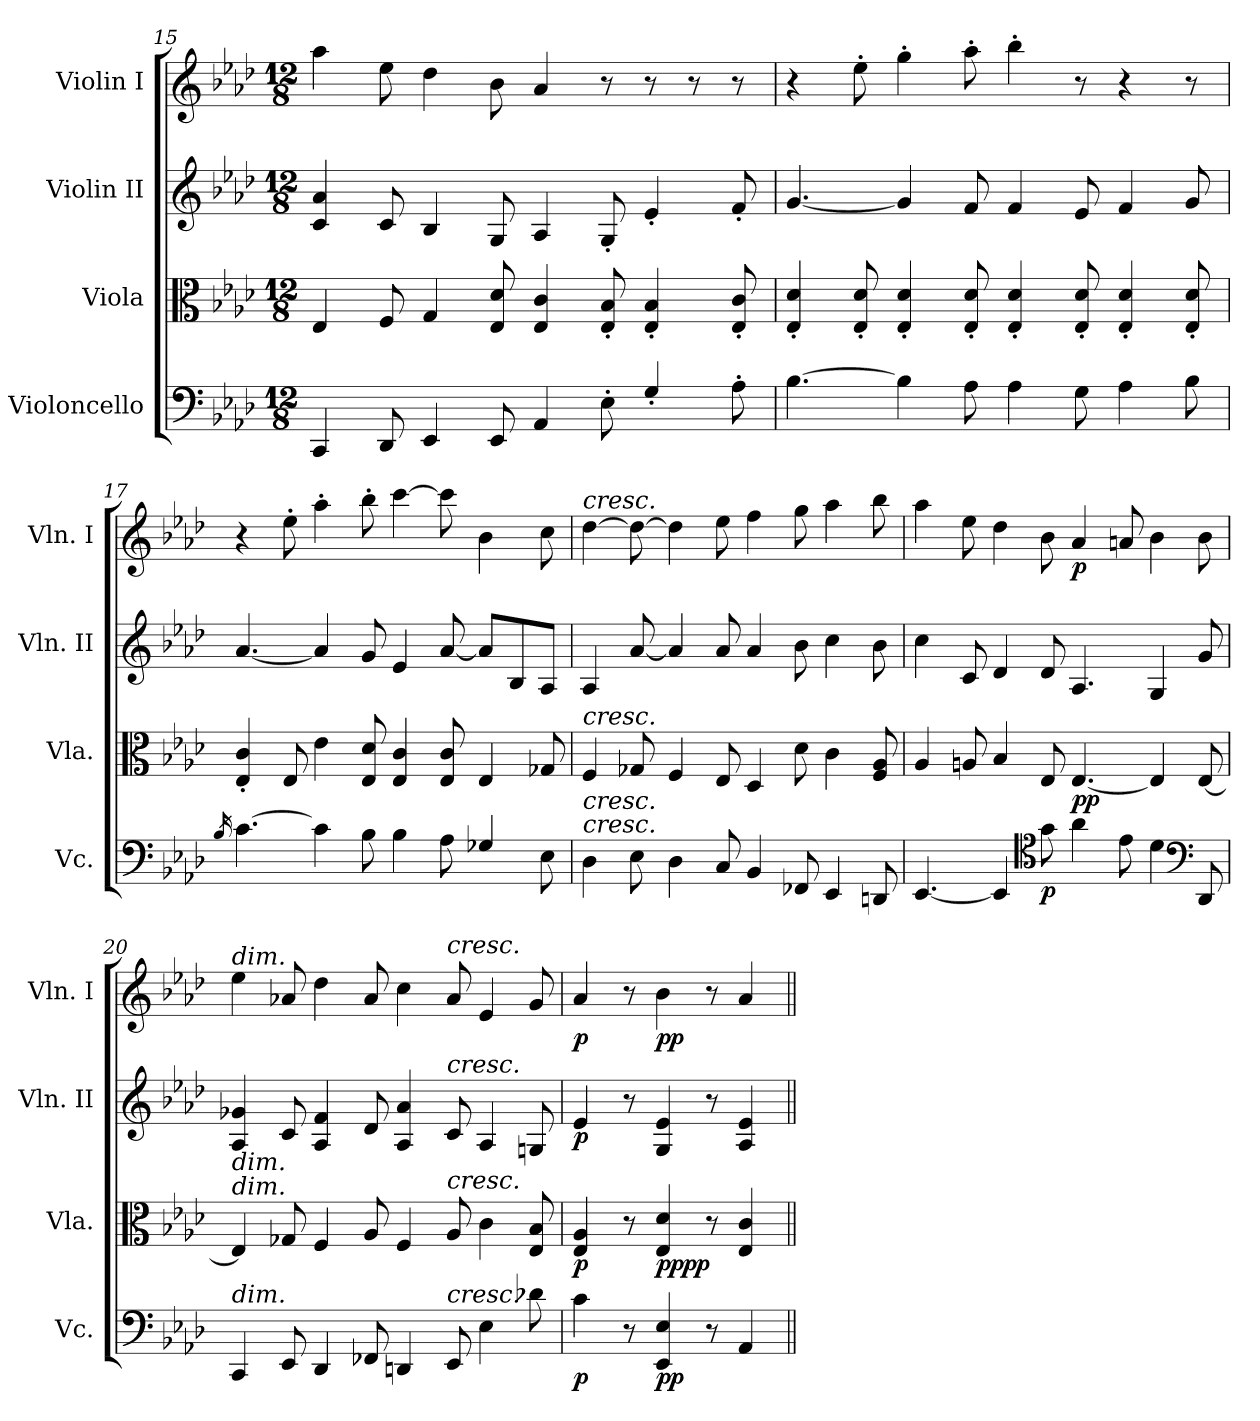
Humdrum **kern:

**kern	**dynam	**kern	**dynam	**kern	**dynam	**kern	**dynam
*part4	*part4	*part3	*part3	*part2	*part2	*part1	*part1
*staff4	*staff4	*staff3	*staff3	*staff2	*staff2	*staff1	*staff1
*I"Violoncello	*	*I"Viola	*	*I"Violin II	*	*I"Violin I	*
*I'Vc.	*	*I'Vla.	*	*I'Vln. II	*	*I'Vln. I	*
*clefF4	*	*clefC3	*	*clefG2	*	*clefG2	*
*k[b-e-a-d-]	*	*k[b-e-a-d-]	*	*k[b-e-a-d-]	*	*k[b-e-a-d-]	*
*A-:	*	*A-:	*	*A-:	*	*A-:	*
*M12/8	*	*M12/8	*	*M12/8	*	*M12/8	*
=15	=15	=15	=15	=15	=15	=15	=15
4CC/	.	4E-/	.	4c/ 4a-/	.	4aa-\	.
8DD-/	.	8F/	.	8c/	.	8ee-\	.
4EE-/	.	4G/	.	4B-/	.	4dd-\	.
8EE-/	.	8E-/ 8d-/	.	8G/	.	8b-\	.
4AA-/	.	4E-/ 4c/	.	4A-/	.	4a-/	.
8E-'\	.	8E-/' 8B-/'	.	8G'/	.	8r	.
4G'/	.	4E-/' 4B-/'	.	4e-'/	.	8r	.
.	.	.	.	.	.	8r	.
8A-'\	.	8E-/' 8c/'	.	8f'/	.	8r	.
!!LO:LB:g=z
=16	=16	=16	=16	=16	=16	=16	=16
[4.B-\	.	4E-/' 4d-/'	.	[4.g/	.	4r	.
.	.	8E-/' 8d-/'	.	.	.	8ee-'\	.
4B-\]	.	4E-/' 4d-/'	.	4g/]	.	4gg'\	.
8A-\	.	8E-/' 8d-/'	.	8f/	.	8aa-'\	.
4A-\	.	4E-/' 4d-/'	.	4f/	.	4bb-'\	.
8G\	.	8E-/' 8d-/'	.	8e-/	.	8r	.
4A-\	.	4E-/' 4d-/'	.	4f/	.	4r	.
8B-\	.	8E-/' 8d-/'	.	8g/	.	8r	.
!!LO:LB:g=z
=17	=17	=17	=17	=17	=17	=17	=17
16qB-/	.	.	.	.	.	.	.
[4.c\	.	4E-/' 4c/'	.	[4.a-/	.	4r	.
.	.	8E-/	.	.	.	8ee-'\	.
4c\]	.	4e-\	.	4a-/]	.	4aa-'\	.
8B-\	.	8E-/ 8d-/	.	8g/	.	8bb-'\	.
4B-\	.	4E-/ 4c/	.	4e-/	.	[4ccc\	.
8A-\	.	8E-/ 8c/	.	[8a-/	.	8ccc\]	.
4G-X/	.	4E-/	.	8a-/L]	.	4b-\	.
.	.	.	.	8B-/	.	.	.
8E-\	.	8G-X/	.	8A-/J	.	8cc\	.
=18	=18	=18	=18	=18	=18	=18	=18
!	!	!	!	!	!	!LO:TX:a:i:t=cresc.	!
!	!	!LO:TX:a:i:t=cresc.	!	!	!	!	!
!LO:TX:a:i:t=cresc.	!	!	!	!	!	!	!
!LO:TX:a:i:t=cresc.	!	!	!	!	!	!	!
4D-\	.	4F/	.	4A-/	.	[4dd-\	.
8E-\	.	8G-X/	.	[8a-/	.	8dd-\_	.
4D-\	.	4F/	.	4a-/]	.	4dd-\]	.
8C/	.	8E-/	.	8a-/	.	8ee-\	.
4BB-/	.	4D-/	.	4a-/	.	4ff\	.
8FF-X/	.	8d-\	.	8b-\	.	8gg\	.
4EE-/	.	4c\	.	4cc\	.	4aa-\	.
8DDn/	.	8F/ 8A-/	.	8b-\	.	8bb-\	.
!!LO:PB:g=z
=19	=19	=19	=19	=19	=19	=19	=19
[4.EE-/	.	4A-/	.	4cc\	.	4aa-\	.
.	.	8An/	.	8c/	.	8ee-\	.
4EE-/]	.	4B-/	.	4d-/	.	4dd-\	.
*clefC4	*	*	*	*	*	*	*
!	!LO:DY:b	!	!	!	!	!	!
8g\	p	8E-/	.	8d-/	.	8b-\	.
!	!	!	!LO:DY:b	!	!	!	!
!	!	!	!LO:DY:n=1:b	!	!	!	!LO:DY:b
4a-\	.	[4.E-/	p p	4.A-/	.	4a-/	p
8e-\	.	.	.	.	.	8an/	.
4d-\	.	4E-/]	.	4G/	.	4b-\	.
*clefF4	*	*	*	*	*	*	*
8DD-/	.	[8E-/	.	8g/	.	8b-\	.
!!LO:PB:g=z
=20	=20	=20	=20	=20	=20	=20	=20
!	!	!	!	!	!	!LO:TX:a:i:t=dim.	!
!	!	!LO:TX:a:i:t=dim.	!	!	!	!	!
!	!	!LO:TX:a:i:t=dim.	!	!	!	!	!
!LO:TX:a:i:t=dim.	!	!	!	!	!	!	!
4CC/	.	4E-/]	.	4A-/ 4g-X/	.	4ee-\	.
8EE-/	.	8G-X/	.	8c/	.	8a-X/	.
4DD-/	.	4F/	.	4A-/ 4f/	.	4dd-\	.
8FF-X/	.	8A-/	.	8d-/	.	8a-/	.
4DDn/	.	4F/	.	4A-/ 4a-/	.	4cc\	.
!	!	!	!	!	!	!LO:TX:a:i:t=cresc.	!
!	!	!	!	!LO:TX:a:i:t=cresc.	!	!	!
!	!	!LO:TX:a:i:t=cresc.	!	!	!	!	!
!LO:TX:a:i:t=cresc.	!	!	!	!	!	!	!
8EE-/	.	8A-/	.	8c/	.	8a-/	.
4E-\	.	4c\	.	4A-/	.	4e-/	.
8d-X\	.	8E-/ 8B-/	.	8Gn/	.	8g/	.
=21	=21	=21	=21	=21	=21	=21	=21
!	!LO:DY:b	!	!LO:DY:b	!	!LO:DY:b	!	!LO:DY:b
4c\	p	4E-/ 4A-/	p	4e-/	p	4a-/	p
8r	.	8r	.	8r	.	8r	.
!	!LO:DY:b	!	!LO:DY:b	!	!	!	!
!	!	!	!LO:DY:n=1:b	!	!	!	!LO:DY:b
4EE-/ 4E-/	pp	4E-/ 4d-/	pp pp	4G/ 4e-/	.	4b-\	pp
8r	.	8r	.	8r	.	8r	.
4AA-/	.	4E-/ 4c/	.	4A-/ 4e-/	.	4a-/	.
=||	=||	=||	=||	=||	=||	=||	=||
*-	*-	*-	*-	*-	*-	*-	*-
